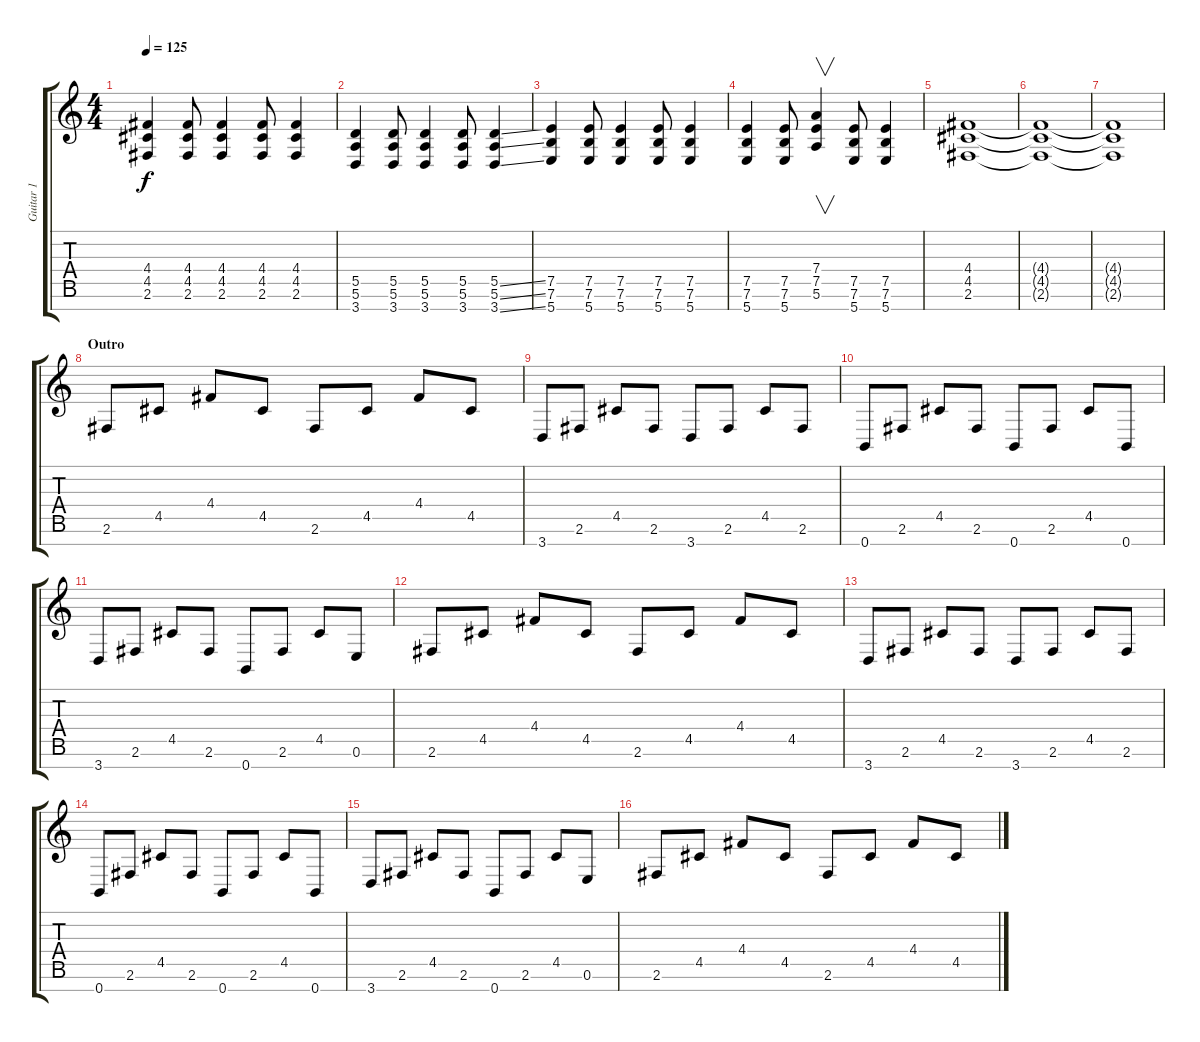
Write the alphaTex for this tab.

\track ("Guitar 1" "Guitar 1") {instrument electricguitarclean}
\staff {score tabs}
\tuning (E4 B3 Gb3 D3 A2 E2 B1) {hide}
\ts (4 4)
\tempo 125
\clef g2
\ks c
(4.4 4.5 2.6).4{dy f} (4.4 4.5 2.6).8 (4.4 4.5 2.6).4 (4.4 4.5 2.6).8 (4.4 4.5 2.6).4 |
(5.5 5.6 3.7).4 (5.5 5.6 3.7).8 (5.5 5.6 3.7).4 (5.5 5.6 3.7).8 (5.5{ss} 5.6{ss} 3.7{ss}).4 |
(7.5 7.6 5.7).4 (7.5 7.6 5.7).8 (7.5 7.6 5.7).4 (7.5 7.6 5.7).8 (7.5 7.6 5.7).4 |
(7.5 7.6 5.7).4 (7.5 7.6 5.7).8 (7.4 7.5 5.6).4{v} (7.5 7.6 5.7).8 (7.5 7.6 5.7).4 |
(4.4 4.5 2.6).1 |
(4.4{t} 4.5{t} 2.6{t}).1 |
(4.4{t} 4.5{t} 2.6{t}).1 |
\section ("" "Outro")
2.6.8{instrument electricguitarclean} 4.5.8 4.4.8 4.5.8 2.6.8 4.5.8 4.4.8 4.5.8 |
3.7.8 2.6.8 4.5.8 2.6.8 3.7.8 2.6.8 4.5.8 2.6.8 |
0.7.8 2.6.8 4.5.8 2.6.8 0.7.8 2.6.8 4.5.8 0.7.8 |
3.7.8 2.6.8 4.5.8 2.6.8 0.7.8 2.6.8 4.5.8 0.6.8 |
2.6.8 4.5.8 4.4.8 4.5.8 2.6.8 4.5.8 4.4.8 4.5.8 |
3.7.8 2.6.8 4.5.8 2.6.8 3.7.8 2.6.8 4.5.8 2.6.8 |
0.7.8 2.6.8 4.5.8 2.6.8 0.7.8 2.6.8 4.5.8 0.7.8 |
3.7.8 2.6.8 4.5.8 2.6.8 0.7.8 2.6.8 4.5.8 0.6.8 |
2.6.8 4.5.8 4.4.8 4.5.8 2.6.8 4.5.8 4.4.8 4.5.8
